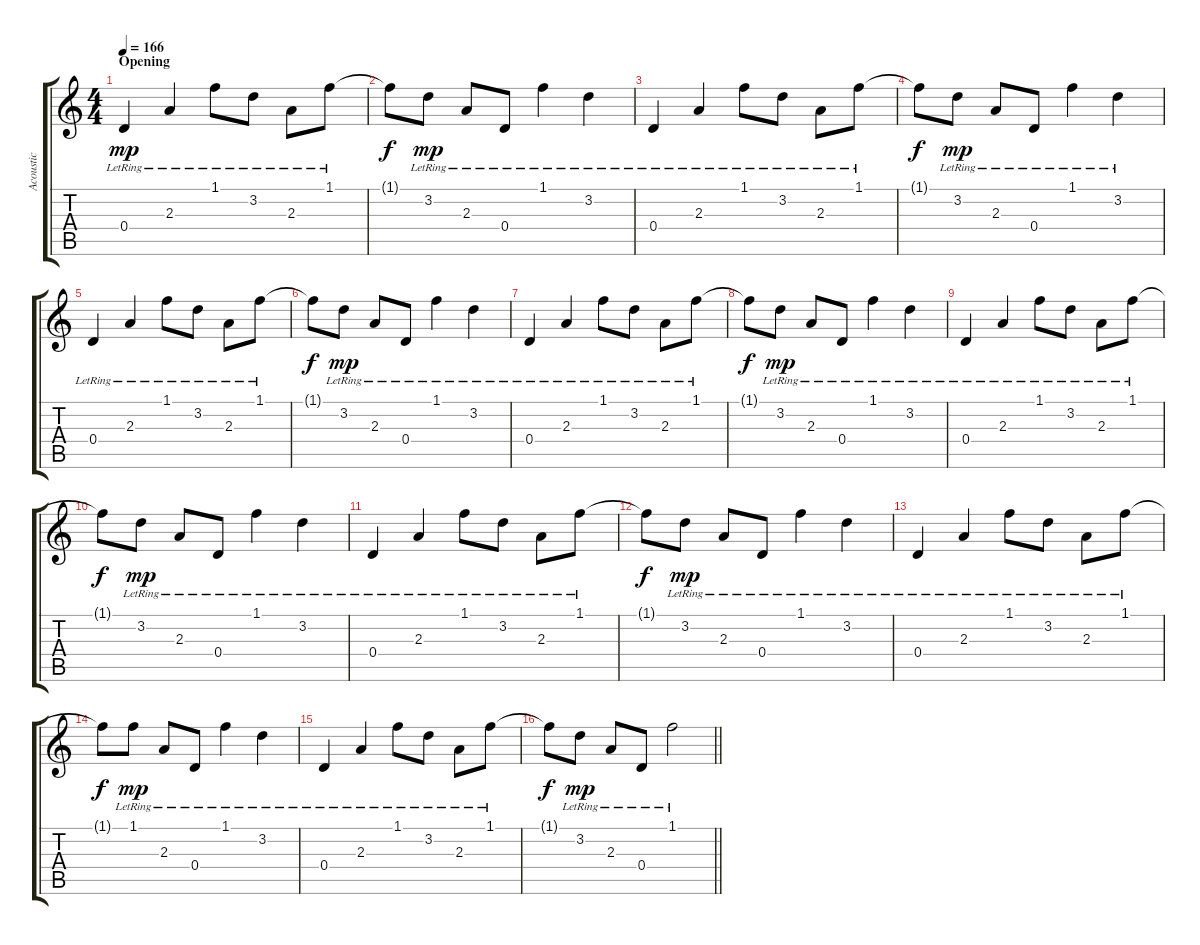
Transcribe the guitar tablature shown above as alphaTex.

\track ("Acoustic" "Acoustic") {instrument acousticguitarsteel}
\staff {score tabs}
\tuning (E4 B3 G3 D3 A2 E2) {hide}
\ts (4 4)
\section ("" "Opening")
\tempo 166
\clef g2
\ks c
0.4{lr}.4{dy mp instrument acousticguitarsteel} 2.3{lr}.4 1.1{lr}.8 3.2{lr}.8 2.3{lr}.8 1.1{lr}.8 |
1.1{t}.8{dy f} 3.2{lr}.8{dy mp} 2.3{lr}.8 0.4{lr}.8 1.1{lr}.4 3.2{lr}.4 |
0.4{lr}.4 2.3{lr}.4 1.1{lr}.8 3.2{lr}.8 2.3{lr}.8 1.1{lr}.8 |
1.1{t}.8{dy f} 3.2{lr}.8{dy mp} 2.3{lr}.8 0.4{lr}.8 1.1{lr}.4 3.2{lr}.4 |
0.4{lr}.4 2.3{lr}.4 1.1{lr}.8 3.2{lr}.8 2.3{lr}.8 1.1{lr}.8 |
1.1{t}.8{dy f} 3.2{lr}.8{dy mp} 2.3{lr}.8 0.4{lr}.8 1.1{lr}.4 3.2{lr}.4 |
0.4{lr}.4 2.3{lr}.4 1.1{lr}.8 3.2{lr}.8 2.3{lr}.8 1.1{lr}.8 |
1.1{t}.8{dy f} 3.2{lr}.8{dy mp} 2.3{lr}.8 0.4{lr}.8 1.1{lr}.4 3.2{lr}.4 |
0.4{lr}.4 2.3{lr}.4 1.1{lr}.8 3.2{lr}.8 2.3{lr}.8 1.1{lr}.8 |
1.1{t}.8{dy f} 3.2{lr}.8{dy mp} 2.3{lr}.8 0.4{lr}.8 1.1{lr}.4 3.2{lr}.4 |
0.4{lr}.4 2.3{lr}.4 1.1{lr}.8 3.2{lr}.8 2.3{lr}.8 1.1{lr}.8 |
1.1{t}.8{dy f} 3.2{lr}.8{dy mp} 2.3{lr}.8 0.4{lr}.8 1.1{lr}.4 3.2{lr}.4 |
0.4{lr}.4 2.3{lr}.4 1.1{lr}.8 3.2{lr}.8 2.3{lr}.8 1.1{lr}.8 |
1.1{t}.8{dy f} 1.1{lr}.8{dy mp} 2.3{lr}.8 0.4{lr}.8 1.1{lr}.4 3.2{lr}.4 |
0.4{lr}.4 2.3{lr}.4 1.1{lr}.8 3.2{lr}.8 2.3{lr}.8 1.1{lr}.8 |
\barLineRight lightlight
1.1{t}.8{dy f} 3.2{lr}.8{dy mp} 2.3{lr}.8 0.4{lr}.8 1.1{lr}.2
